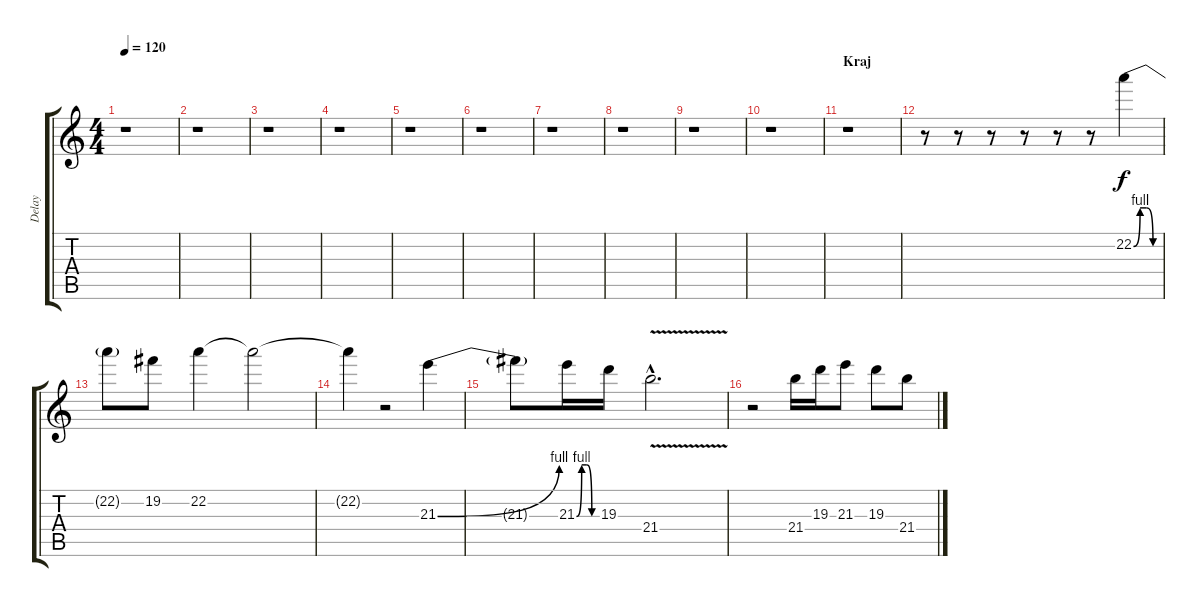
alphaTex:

\track ("Delay" "Delay") {instrument electricguitarjazz}
\staff {score tabs}
\tuning (E4 B3 G3 D3 A2 E2) {hide}
\ts (4 4)
\tempo 120
\clef g2
\ks c
r.1{dy f} |
r.1 |
r.1 |
r.1 |
r.1 |
r.1 |
r.1 |
r.1 |
r.1 |
r.1 |
\section ("" "Kraj")
r.1 |
r.8{instrument distortionguitar} r.8 r.8 r.8 r.8 r.8 22.2{be (custom 0 0 15 4 30 4 45 0 60 0)}.4 |
22.2{t}.8 19.2.8 22.2.4 22.2{t}.2 |
22.2{t}.4 r.2 21.3{be (bend 0 0 60 4)}.4 |
21.3{t}.8 21.3{be (custom 0 0 15 4 30 4 45 0 60 0)}.16 19.3.16 21.4{v hac}.2{d} |
r.2 21.4.16 19.3.16 21.3.8 19.3.8 21.4.8
